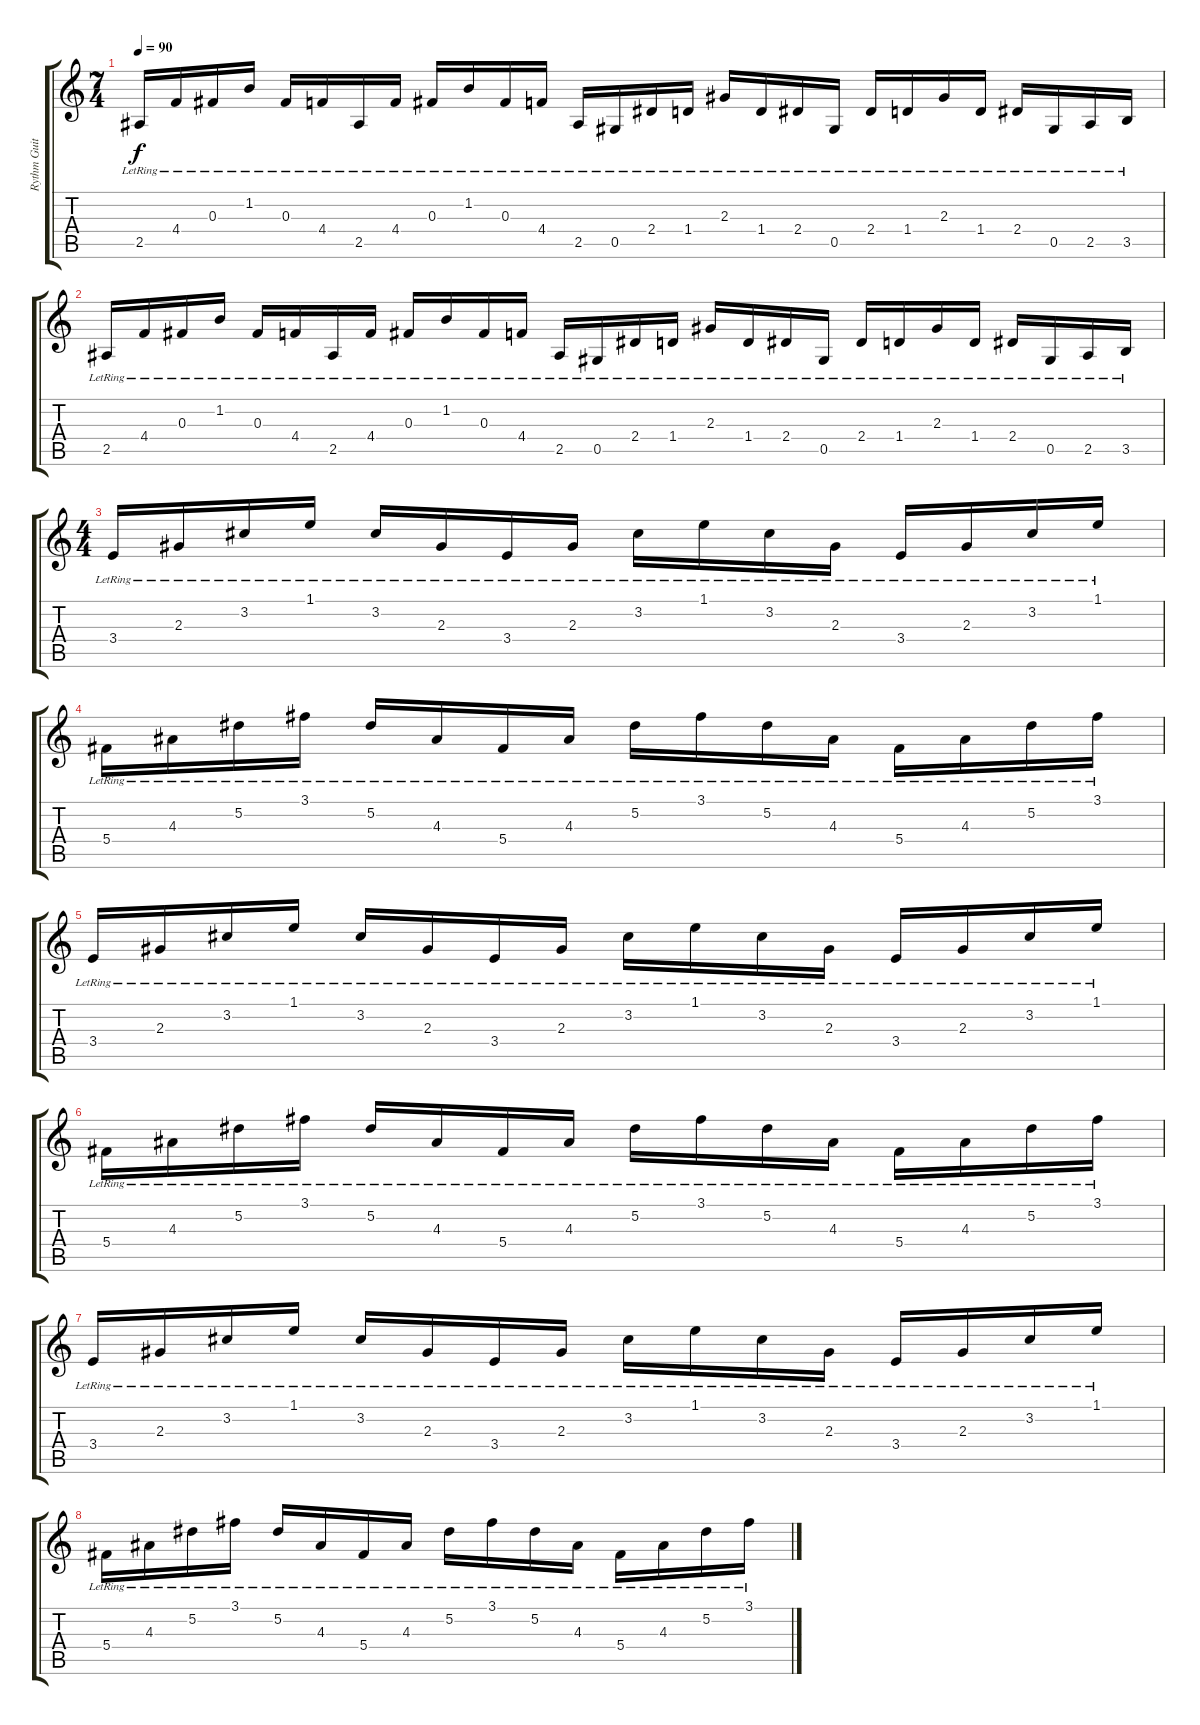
\track ("Rythm Guitar" "Rythm Guit") {instrument distortionguitar}
\staff {score tabs}
\tuning (Eb4 Bb3 Gb3 Db3 Ab2 Eb2) {hide}
\ts (7 4)
\tempo 90
\clef g2
\ks c
2.5{lr}.16{dy f} 4.4{lr}.16 0.3{lr}.16 1.2{lr}.16 0.3{lr}.16 4.4{lr}.16 2.5{lr}.16 4.4{lr}.16 0.3{lr}.16 1.2{lr}.16 0.3{lr}.16 4.4{lr}.16 2.5{lr}.16 0.5{lr}.16 2.4{lr}.16 1.4{lr}.16 2.3{lr}.16 1.4{lr}.16 2.4{lr}.16 0.5{lr}.16 2.4{lr}.16 1.4{lr}.16 2.3{lr}.16 1.4{lr}.16 2.4{lr}.16 0.5{lr}.16 2.5{lr}.16 3.5{lr}.16 |
2.5{lr}.16 4.4{lr}.16 0.3{lr}.16 1.2{lr}.16 0.3{lr}.16 4.4{lr}.16 2.5{lr}.16 4.4{lr}.16 0.3{lr}.16 1.2{lr}.16 0.3{lr}.16 4.4{lr}.16 2.5{lr}.16 0.5{lr}.16 2.4{lr}.16 1.4{lr}.16 2.3{lr}.16 1.4{lr}.16 2.4{lr}.16 0.5{lr}.16 2.4{lr}.16 1.4{lr}.16 2.3{lr}.16 1.4{lr}.16 2.4{lr}.16 0.5{lr}.16 2.5{lr}.16 3.5{lr}.16 |
\ts (4 4)
3.4{lr}.16 2.3{lr}.16 3.2{lr}.16 1.1{lr}.16 3.2{lr}.16 2.3{lr}.16 3.4{lr}.16 2.3{lr}.16 3.2{lr}.16 1.1{lr}.16 3.2{lr}.16 2.3{lr}.16 3.4{lr}.16 2.3{lr}.16 3.2{lr}.16 1.1{lr}.16 |
5.4{lr}.16 4.3{lr}.16 5.2{lr}.16 3.1{lr}.16 5.2{lr}.16 4.3{lr}.16 5.4{lr}.16 4.3{lr}.16 5.2{lr}.16 3.1{lr}.16 5.2{lr}.16 4.3{lr}.16 5.4{lr}.16 4.3{lr}.16 5.2{lr}.16 3.1{lr}.16 |
3.4{lr}.16 2.3{lr}.16 3.2{lr}.16 1.1{lr}.16 3.2{lr}.16 2.3{lr}.16 3.4{lr}.16 2.3{lr}.16 3.2{lr}.16 1.1{lr}.16 3.2{lr}.16 2.3{lr}.16 3.4{lr}.16 2.3{lr}.16 3.2{lr}.16 1.1{lr}.16 |
5.4{lr}.16 4.3{lr}.16 5.2{lr}.16 3.1{lr}.16 5.2{lr}.16 4.3{lr}.16 5.4{lr}.16 4.3{lr}.16 5.2{lr}.16 3.1{lr}.16 5.2{lr}.16 4.3{lr}.16 5.4{lr}.16 4.3{lr}.16 5.2{lr}.16 3.1{lr}.16 |
3.4{lr}.16 2.3{lr}.16 3.2{lr}.16 1.1{lr}.16 3.2{lr}.16 2.3{lr}.16 3.4{lr}.16 2.3{lr}.16 3.2{lr}.16 1.1{lr}.16 3.2{lr}.16 2.3{lr}.16 3.4{lr}.16 2.3{lr}.16 3.2{lr}.16 1.1{lr}.16 |
5.4{lr}.16 4.3{lr}.16 5.2{lr}.16 3.1{lr}.16 5.2{lr}.16 4.3{lr}.16 5.4{lr}.16 4.3{lr}.16 5.2{lr}.16 3.1{lr}.16 5.2{lr}.16 4.3{lr}.16 5.4{lr}.16 4.3{lr}.16 5.2{lr}.16 3.1{lr}.16
